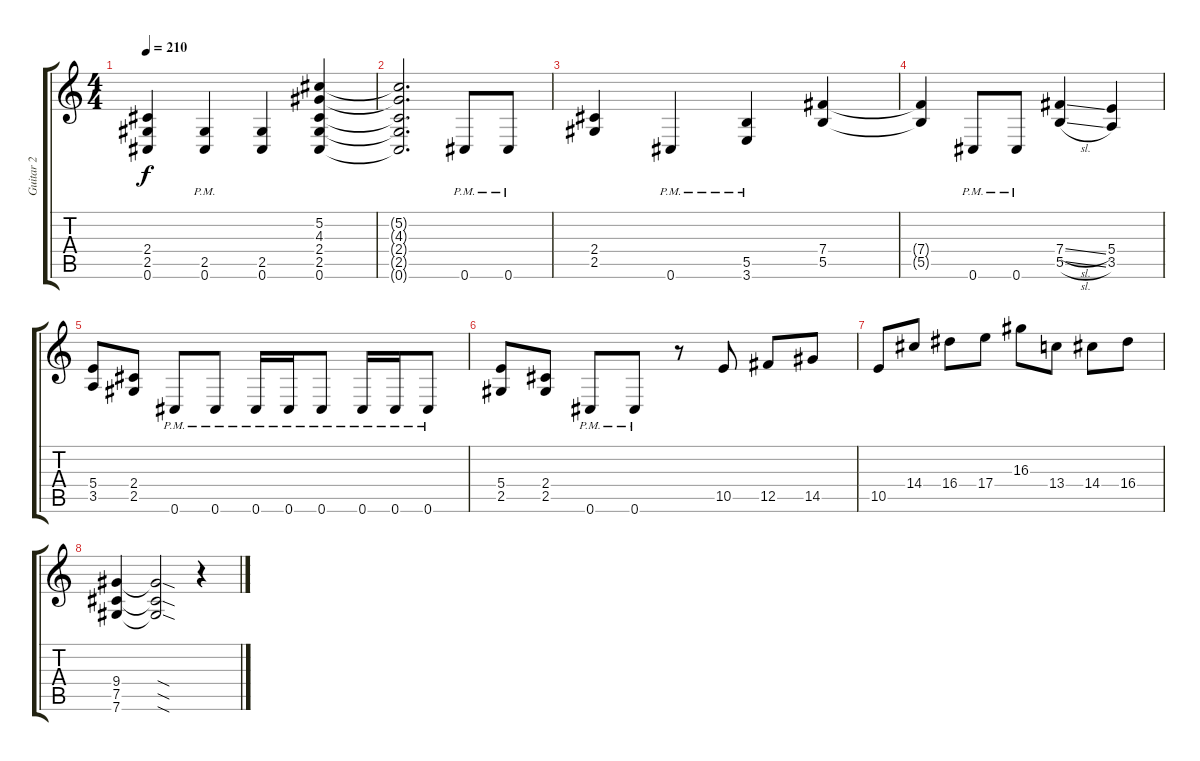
\track ("Guitar 2" "Guitar 2") {instrument distortionguitar}
\staff {score tabs}
\tuning (Db4 Ab3 E3 B2 Gb2 Db2) {hide}
\ts (4 4)
\tempo 210
\clef g2
\ks c
(2.4 2.5 0.6).4{dy f} (2.5{pm} 0.6{pm}).4 (2.5 0.6).4 (5.2 4.3 2.4 2.5 0.6).4 |
(5.2{t} 4.3{t} 2.4{t} 2.5{t} 0.6{t}).2{d} 0.6{pm}.8 0.6{pm}.8 |
(2.4 2.5).4 0.6{pm}.4 (5.5{pm} 3.6{pm}).4 (7.4 5.5).4 |
(7.4{t} 5.5{t}).4 0.6{pm}.8 0.6{pm}.8 (7.4{sl} 5.5{sl}).4 (5.4 3.5).4 |
(5.4 3.5).8 (2.4 2.5).8 0.6{pm}.8 0.6{pm}.8 0.6{pm}.16 0.6{pm}.16 0.6{pm}.8 0.6{pm}.16 0.6{pm}.16 0.6{pm}.8 |
(5.4 2.5).8 (2.4 2.5).8 0.6{pm}.8 0.6{pm}.8 r.8 10.5.8 12.5.8 14.5.8 |
10.5.8 14.4.8 16.4.8 17.4.8 16.3.8 13.4.8 14.4.8 16.4.8 |
(9.4 7.5 7.6).4 (9.4{sod t} 7.5{sod t} 7.6{sod t}).2 r.4
